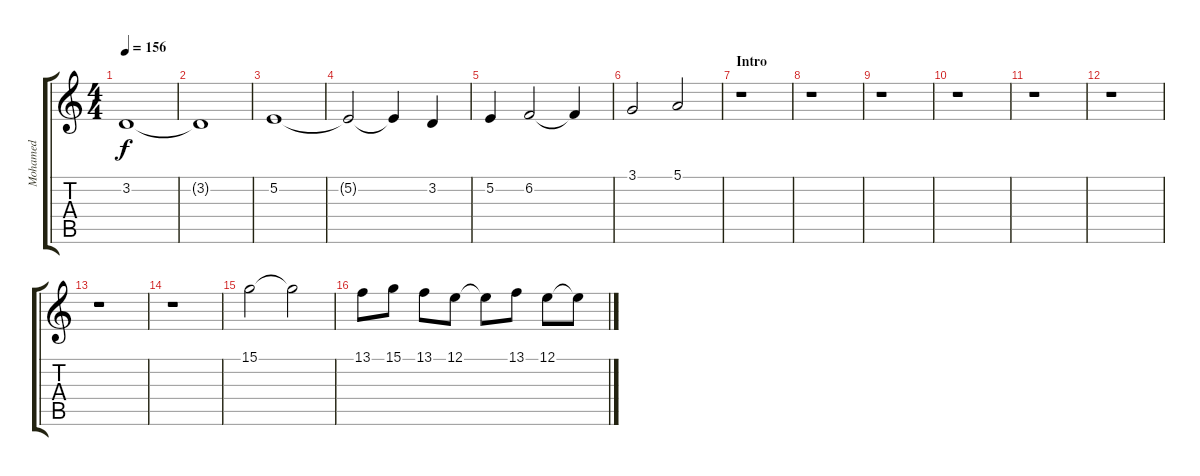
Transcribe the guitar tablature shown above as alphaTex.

\track ("Mohamed" "Mohamed") {instrument violin}
\staff {score tabs}
\tuning (E4 B3 G3 D3 A2 E2) {hide}
\ts (4 4)
\tempo 156
\clef g2
\ks c
3.2.1{dy f} |
3.2{t}.1 |
5.2.1 |
5.2{t}.2 5.2{t}.4 3.2.4 |
5.2.4 6.2.2 6.2{t}.4 |
3.1.2 5.1.2 |
\section ("" "Intro")
r.1 |
r.1 |
r.1 |
r.1 |
r.1 |
r.1 |
r.1 |
r.1 |
15.1.2 15.1{t}.2 |
13.1.8 15.1.8 13.1.8 12.1.8 12.1{t}.8 13.1.8 12.1.8 12.1{t}.8
